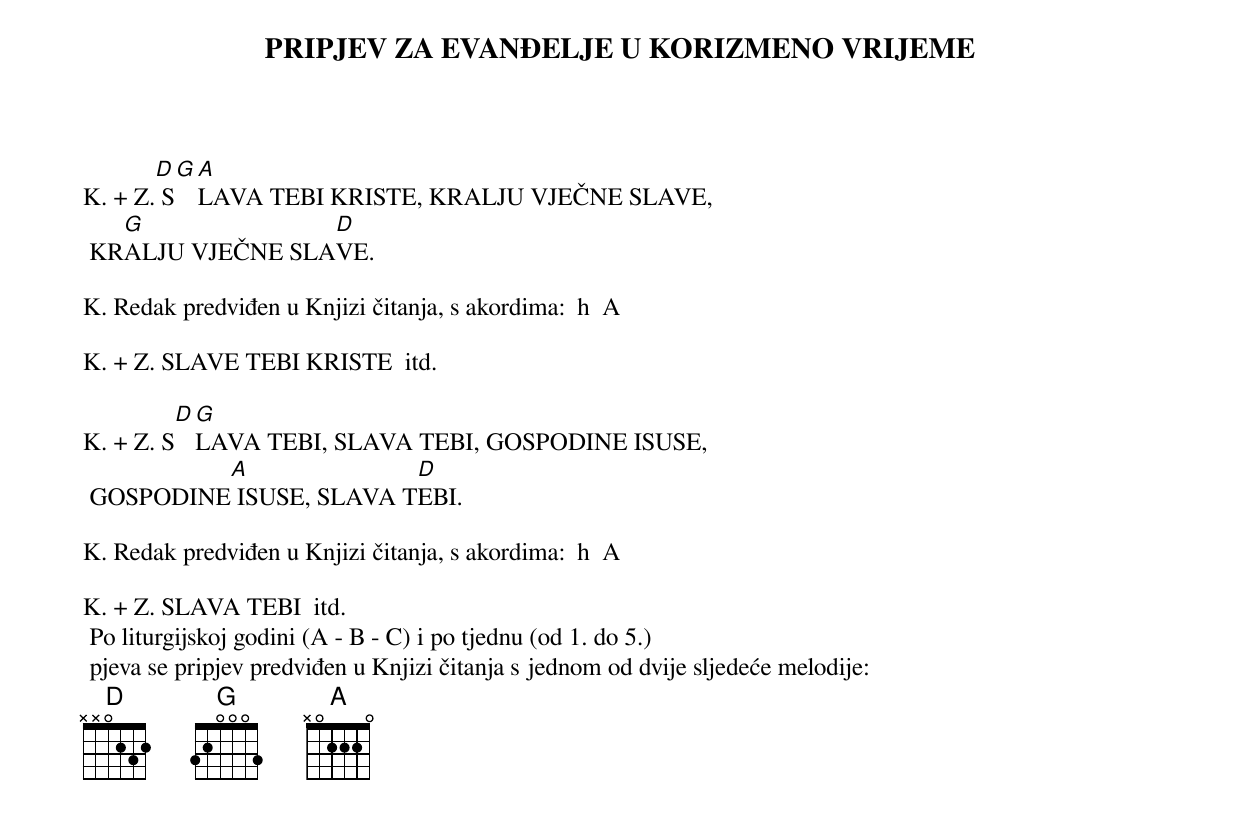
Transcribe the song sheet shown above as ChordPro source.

{title: PRIPJEV ZA EVANĐELJE U KORIZMENO VRIJEME}

K.	+ Z.[D] S[G][A]LAVA TEBI KRISTE, KRALJU VJEČNE SLAVE,
	KR[G]ALJU VJEČNE SLA[D]VE.

K.	Redak predviđen u Knjizi čitanja, s akordima:  h  A

K.	+ Z. SLAVE TEBI KRISTE  itd.

K.	+ Z. S[D][G]LAVA TEBI, SLAVA TEBI, GOSPODINE ISUSE,
	GOSPODINE[A] ISUSE, SLAVA T[D]EBI.

K.	Redak predviđen u Knjizi čitanja, s akordima:  h  A

K.	+ Z. SLAVA TEBI  itd.
	Po liturgijskoj godini (A - B - C) i po tjednu (od 1. do 5.)
	pjeva se pripjev predviđen u Knjizi čitanja s jednom od dvije sljedeće melodije:
